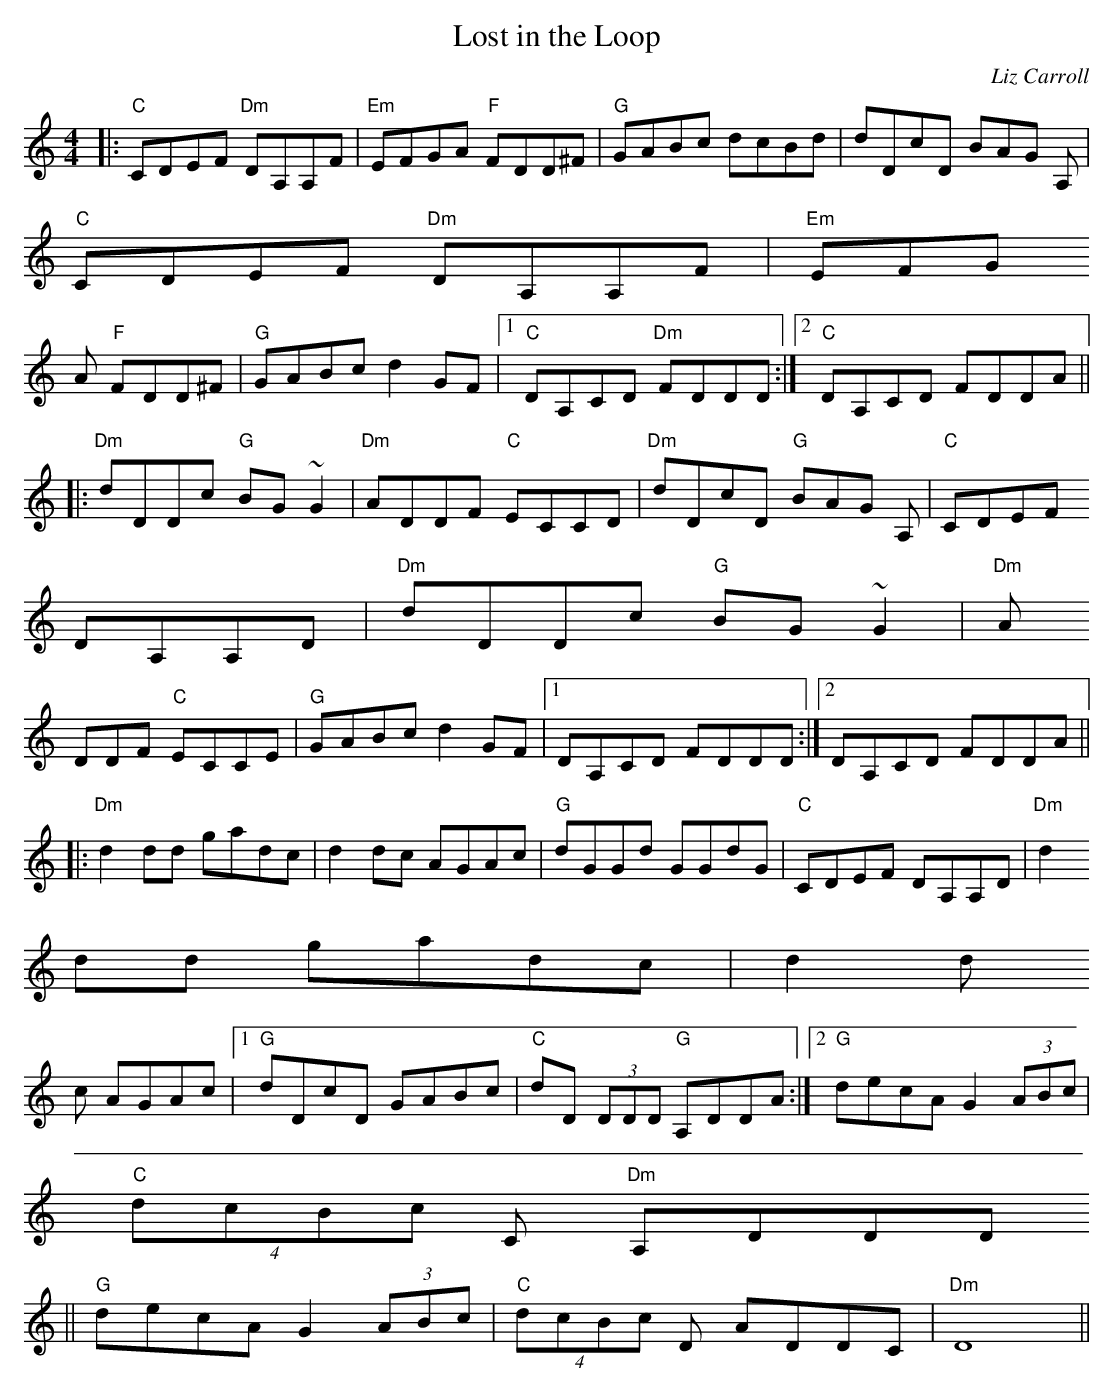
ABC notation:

X:1
T:Lost in the Loop
M:4/4
L:1/8
C:Liz Carroll
K:C
|:"C"CDEF "Dm"DA,A,F | "Em"EFGA "F"FDD^F | "G"GABc dcBd | dDcD BAG A, |
"C"CDEF "Dm"DA,A,F | "Em"EFG
A "F"FDD^F | "G"GABc d2 GF |1 "C"DA,CD "Dm"FDDD :|2 "C"DA,CD FDDA||%
|: "Dm"dDDc "G"BG ~G2 | "Dm"ADDF "C"ECCD | "Dm"dDcD "G"BAG A, | "C"CDEF
DA,A,D | "Dm"dDDc "G"BG ~G2 | "Dm"A
DDF "C"ECCE | "G"GABc d2 GF |1 DA,CD FDDD :|2 DA,CD FDDA||
|: "Dm"d2 dd gadc | d2 dc AGAc | "G"dGGd GGdG | "C"CDEF DA,A,D | "Dm"d2
dd gadc | d2 d
c AGAc |1 "G"dDcD GABc | "C"dD (3DDD "G"A,DDA :|2 "G"decA G2 (3ABc | "C"
(4dcBc C "Dm"A,DDD
||
"G"decA G2 (3ABc | "C"(4dcBc D ADDC | "Dm"D8 || % last time only
